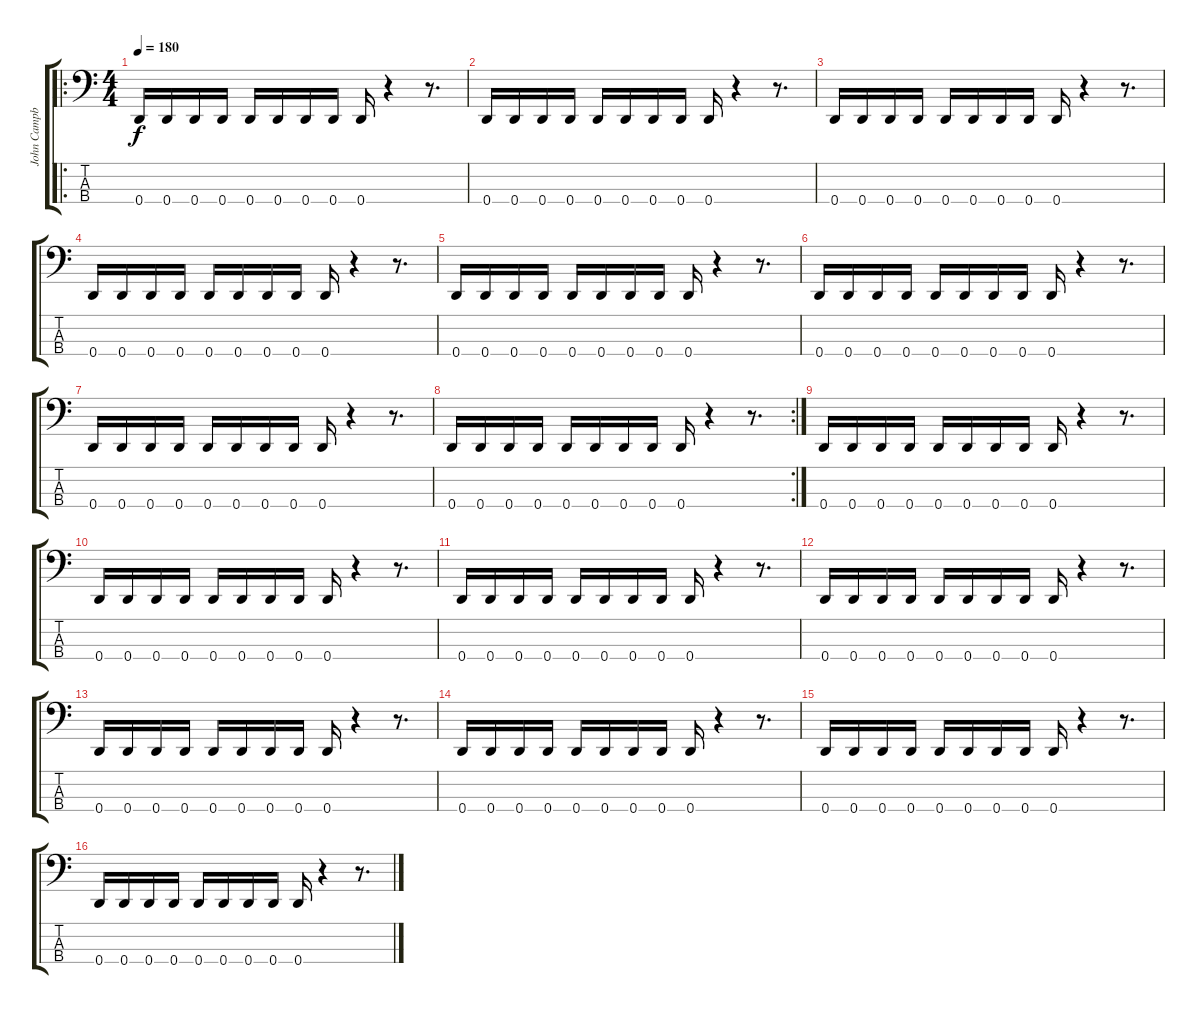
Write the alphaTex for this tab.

\track ("John Campbell" "John Campb") {instrument electricbasspick}
\staff {score tabs}
\tuning (G2 D2 A1 D1) {hide}
\ro
\ts (4 4)
\tempo 180
\clef f4
\ks c
0.4.16{dy f instrument electricbasspick} 0.4.16 0.4.16 0.4.16 0.4.16 0.4.16 0.4.16 0.4.16 0.4.16 r.4 r.8{d} |
0.4.16 0.4.16 0.4.16 0.4.16 0.4.16 0.4.16 0.4.16 0.4.16 0.4.16 r.4 r.8{d} |
0.4.16 0.4.16 0.4.16 0.4.16 0.4.16 0.4.16 0.4.16 0.4.16 0.4.16 r.4 r.8{d} |
0.4.16 0.4.16 0.4.16 0.4.16 0.4.16 0.4.16 0.4.16 0.4.16 0.4.16 r.4 r.8{d} |
0.4.16 0.4.16 0.4.16 0.4.16 0.4.16 0.4.16 0.4.16 0.4.16 0.4.16 r.4 r.8{d} |
0.4.16 0.4.16 0.4.16 0.4.16 0.4.16 0.4.16 0.4.16 0.4.16 0.4.16 r.4 r.8{d} |
0.4.16 0.4.16 0.4.16 0.4.16 0.4.16 0.4.16 0.4.16 0.4.16 0.4.16 r.4 r.8{d} |
\rc 2
0.4.16 0.4.16 0.4.16 0.4.16 0.4.16 0.4.16 0.4.16 0.4.16 0.4.16 r.4 r.8{d} |
0.4.16 0.4.16 0.4.16 0.4.16 0.4.16 0.4.16 0.4.16 0.4.16 0.4.16 r.4 r.8{d} |
0.4.16 0.4.16 0.4.16 0.4.16 0.4.16 0.4.16 0.4.16 0.4.16 0.4.16 r.4 r.8{d} |
0.4.16 0.4.16 0.4.16 0.4.16 0.4.16 0.4.16 0.4.16 0.4.16 0.4.16 r.4 r.8{d} |
0.4.16 0.4.16 0.4.16 0.4.16 0.4.16 0.4.16 0.4.16 0.4.16 0.4.16 r.4 r.8{d} |
0.4.16 0.4.16 0.4.16 0.4.16 0.4.16 0.4.16 0.4.16 0.4.16 0.4.16 r.4 r.8{d} |
0.4.16 0.4.16 0.4.16 0.4.16 0.4.16 0.4.16 0.4.16 0.4.16 0.4.16 r.4 r.8{d} |
0.4.16 0.4.16 0.4.16 0.4.16 0.4.16 0.4.16 0.4.16 0.4.16 0.4.16 r.4 r.8{d} |
0.4.16 0.4.16 0.4.16 0.4.16 0.4.16 0.4.16 0.4.16 0.4.16 0.4.16 r.4 r.8{d}
